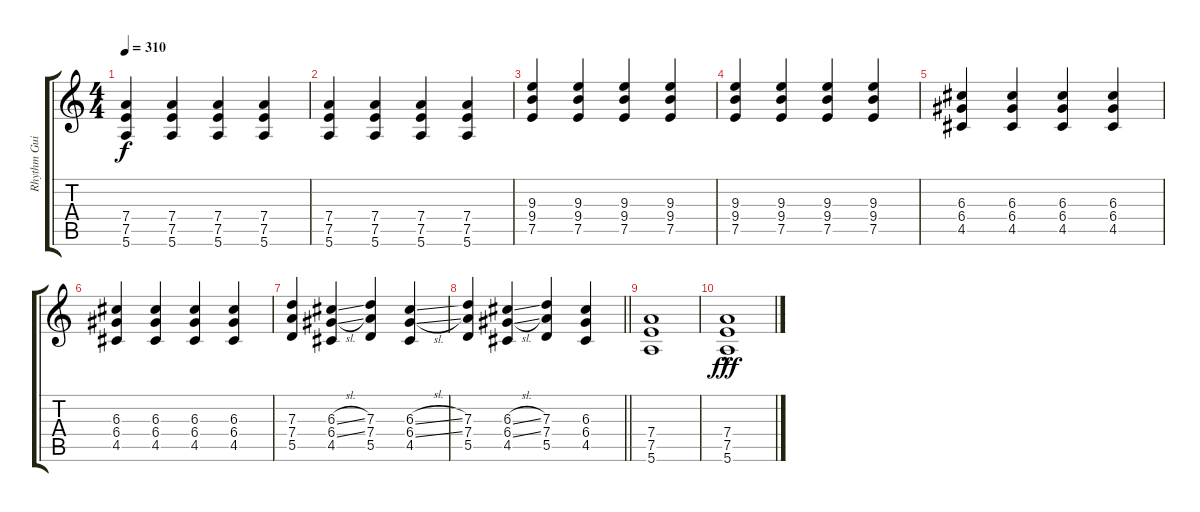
\track ("Rhythm Guitar" "Rhythm Gui") {instrument overdrivenguitar}
\staff {score tabs}
\tuning (E4 B3 G3 D3 A2 E2) {hide}
\ts (4 4)
\tempo 310
\clef g2
\ks c
(7.4 7.5 5.6).4{dy f} (7.4 7.5 5.6).4 (7.4 7.5 5.6).4 (7.4 7.5 5.6).4 |
(7.4 7.5 5.6).4 (7.4 7.5 5.6).4 (7.4 7.5 5.6).4 (7.4 7.5 5.6).4 |
(9.3 9.4 7.5).4 (9.3 9.4 7.5).4 (9.3 9.4 7.5).4 (9.3 9.4 7.5).4 |
(9.3 9.4 7.5).4 (9.3 9.4 7.5).4 (9.3 9.4 7.5).4 (9.3 9.4 7.5).4 |
(6.3 6.4 4.5).4 (6.3 6.4 4.5).4 (6.3 6.4 4.5).4 (6.3 6.4 4.5).4 |
(6.3 6.4 4.5).4 (6.3 6.4 4.5).4 (6.3 6.4 4.5).4 (6.3 6.4 4.5).4 |
(7.3 7.4 5.5).4 (6.3{sl} 6.4{sl} 4.5).4 (7.3 7.4 5.5).4 (6.3{sl} 6.4{sl} 4.5).4 |
\barLineRight lightlight
(7.3 7.4 5.5).4 (6.3{sl} 6.4{sl} 4.5).4 (7.3 7.4 5.5).4 (6.3 6.4 4.5).4 |
(7.4 7.5 5.6).1 |
(7.4 7.5 5.6{hac}).1{dy fff}
